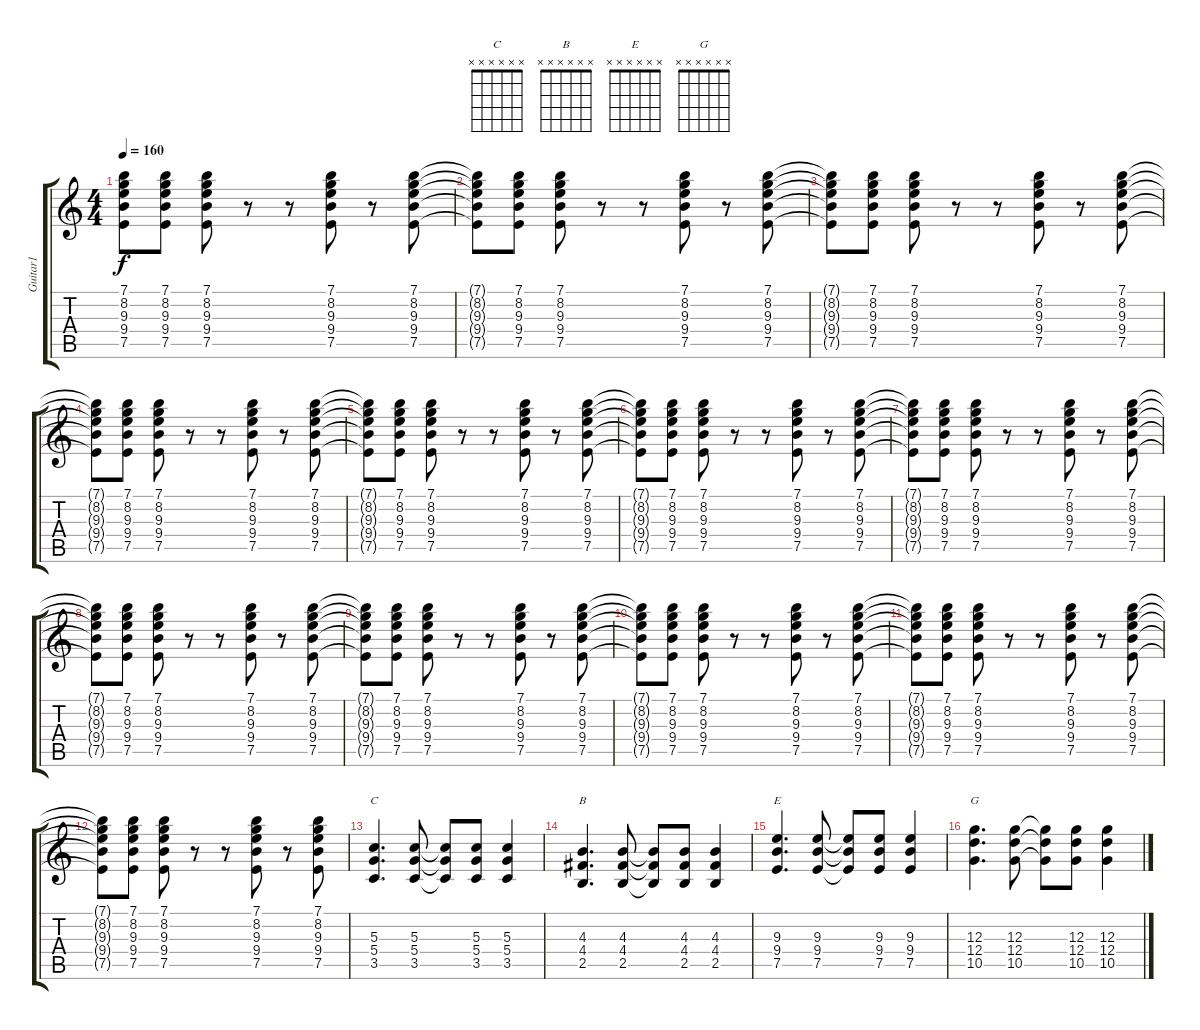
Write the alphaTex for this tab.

\track ("Guitar1" "Guitar1") {instrument distortionguitar}
\staff {score tabs}
\tuning (E4 B3 G3 D3 A2 E2) {hide}
\chord ("C" x x x x x x)
\chord ("B" x x x x x x)
\chord ("E" x x x x x x)
\chord ("G" x x x x x x)
\ts (4 4)
\tempo 160
\clef g2
\ks c
(7.1{t} 8.2{t} 9.3{t} 9.4{t} 7.5{t}).8{dy f} (7.1 8.2 9.3 9.4 7.5).8 (7.1 8.2 9.3 9.4 7.5).8 r.8 r.8 (7.1 8.2 9.3 9.4 7.5).8 r.8 (7.1 8.2 9.3 9.4 7.5).8 |
(7.1{t} 8.2{t} 9.3{t} 9.4{t} 7.5{t}).8 (7.1 8.2 9.3 9.4 7.5).8 (7.1 8.2 9.3 9.4 7.5).8 r.8 r.8 (7.1 8.2 9.3 9.4 7.5).8 r.8 (7.1 8.2 9.3 9.4 7.5).8 |
(7.1{t} 8.2{t} 9.3{t} 9.4{t} 7.5{t}).8 (7.1 8.2 9.3 9.4 7.5).8 (7.1 8.2 9.3 9.4 7.5).8 r.8 r.8 (7.1 8.2 9.3 9.4 7.5).8 r.8 (7.1 8.2 9.3 9.4 7.5).8 |
(7.1{t} 8.2{t} 9.3{t} 9.4{t} 7.5{t}).8 (7.1 8.2 9.3 9.4 7.5).8 (7.1 8.2 9.3 9.4 7.5).8 r.8 r.8 (7.1 8.2 9.3 9.4 7.5).8 r.8 (7.1 8.2 9.3 9.4 7.5).8 |
(7.1{t} 8.2{t} 9.3{t} 9.4{t} 7.5{t}).8 (7.1 8.2 9.3 9.4 7.5).8 (7.1 8.2 9.3 9.4 7.5).8 r.8 r.8 (7.1 8.2 9.3 9.4 7.5).8 r.8 (7.1 8.2 9.3 9.4 7.5).8 |
(7.1{t} 8.2{t} 9.3{t} 9.4{t} 7.5{t}).8 (7.1 8.2 9.3 9.4 7.5).8 (7.1 8.2 9.3 9.4 7.5).8 r.8 r.8 (7.1 8.2 9.3 9.4 7.5).8 r.8 (7.1 8.2 9.3 9.4 7.5).8 |
(7.1{t} 8.2{t} 9.3{t} 9.4{t} 7.5{t}).8 (7.1 8.2 9.3 9.4 7.5).8 (7.1 8.2 9.3 9.4 7.5).8 r.8 r.8 (7.1 8.2 9.3 9.4 7.5).8 r.8 (7.1 8.2 9.3 9.4 7.5).8 |
(7.1{t} 8.2{t} 9.3{t} 9.4{t} 7.5{t}).8 (7.1 8.2 9.3 9.4 7.5).8 (7.1 8.2 9.3 9.4 7.5).8 r.8 r.8 (7.1 8.2 9.3 9.4 7.5).8 r.8 (7.1 8.2 9.3 9.4 7.5).8 |
(7.1{t} 8.2{t} 9.3{t} 9.4{t} 7.5{t}).8 (7.1 8.2 9.3 9.4 7.5).8 (7.1 8.2 9.3 9.4 7.5).8 r.8 r.8 (7.1 8.2 9.3 9.4 7.5).8 r.8 (7.1 8.2 9.3 9.4 7.5).8 |
(7.1{t} 8.2{t} 9.3{t} 9.4{t} 7.5{t}).8 (7.1 8.2 9.3 9.4 7.5).8 (7.1 8.2 9.3 9.4 7.5).8 r.8 r.8 (7.1 8.2 9.3 9.4 7.5).8 r.8 (7.1 8.2 9.3 9.4 7.5).8 |
(7.1{t} 8.2{t} 9.3{t} 9.4{t} 7.5{t}).8 (7.1 8.2 9.3 9.4 7.5).8 (7.1 8.2 9.3 9.4 7.5).8 r.8 r.8 (7.1 8.2 9.3 9.4 7.5).8 r.8 (7.1 8.2 9.3 9.4 7.5).8 |
(7.1{t} 8.2{t} 9.3{t} 9.4{t} 7.5{t}).8 (7.1 8.2 9.3 9.4 7.5).8 (7.1 8.2 9.3 9.4 7.5).8 r.8 r.8 (7.1 8.2 9.3 9.4 7.5).8 r.8 (7.1 8.2 9.3 9.4 7.5).8 |
(5.3 5.4 3.5).4{d ch "C"} (5.3 5.4 3.5).8 (5.3{t} 5.4{t} 3.5{t}).8 (5.3 5.4 3.5).8 (5.3 5.4 3.5).4 |
(4.3 4.4 2.5).4{d ch "B"} (4.3 4.4 2.5).8 (4.3{t} 4.4{t} 2.5{t}).8 (4.3 4.4 2.5).8 (4.3 4.4 2.5).4 |
(9.3 9.4 7.5).4{d ch "E"} (9.3 9.4 7.5).8 (9.3{t} 9.4{t} 7.5{t}).8 (9.3 9.4 7.5).8 (9.3 9.4 7.5).4 |
(12.3 12.4 10.5).4{d ch "G"} (12.3 12.4 10.5).8 (12.3{t} 12.4{t} 10.5{t}).8 (12.3 12.4 10.5).8 (12.3 12.4 10.5).4
